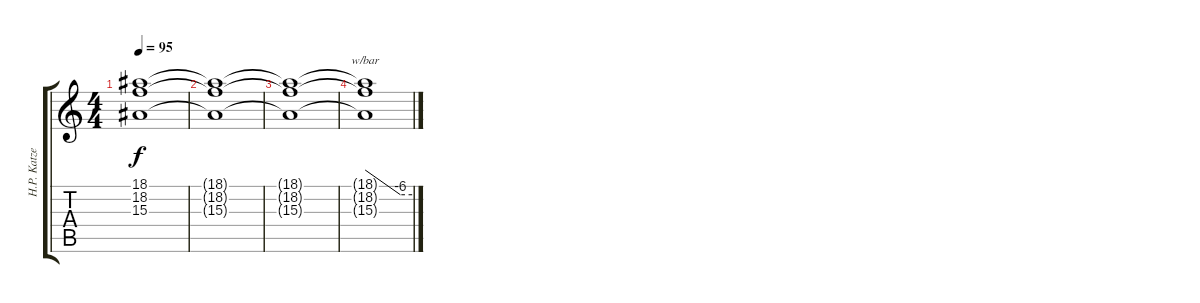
\track ("H.P. Katzenburg (FX4)" "H.P. Katze") {instrument fx4atmosphere}
\staff {score tabs}
\tuning (E4 B3 G3 D3 A2 E2) {hide}
\ts (4 4)
\tempo 95
\clef g2
\ks c
(18.1{t} 18.2{t} 15.3{t}).1{dy f} |
(18.1{t} 18.2{t} 15.3{t}).1 |
(18.1{t} 18.2{t} 15.3{t}).1 |
(18.1{t} 18.2{t} 15.3{t}).1{tbe (custom default 0 0 45 -24 60 -24)}
